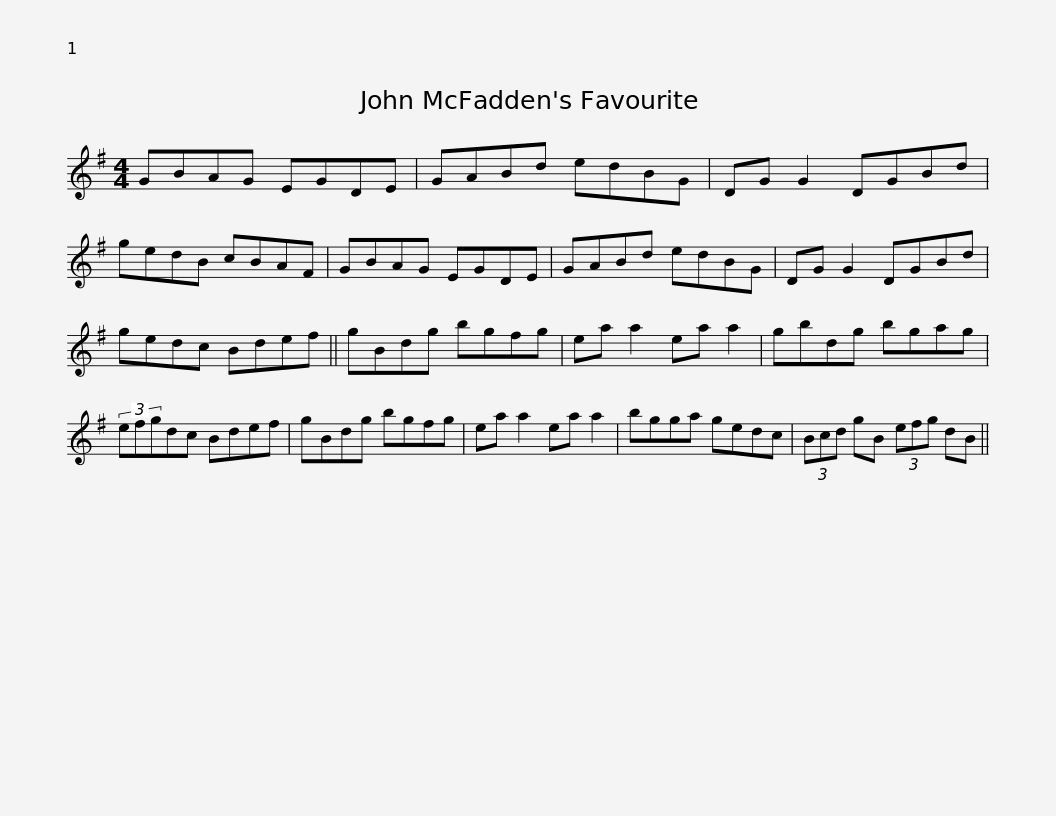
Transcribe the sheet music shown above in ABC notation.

X:1
L:1/8
M:4/4
I:linebreak $
K:G
V:1 treble
V:1
 GBAG EGDE | GABd edBG | DG G2 DGBd | gedB cBAF | GBAG EGDE |$ %5
 GABd edBG | DG G2 DGBd | gedc Bdef || gBdg bgfg | ea a2 ea a2 |$ %10
 gbdg bgag | (3efgdc Bdef | gBdg bgfg | ea a2 ea a2 | bgga gedc |$ %15
 (3Bcd gB (3efg dB || %16
